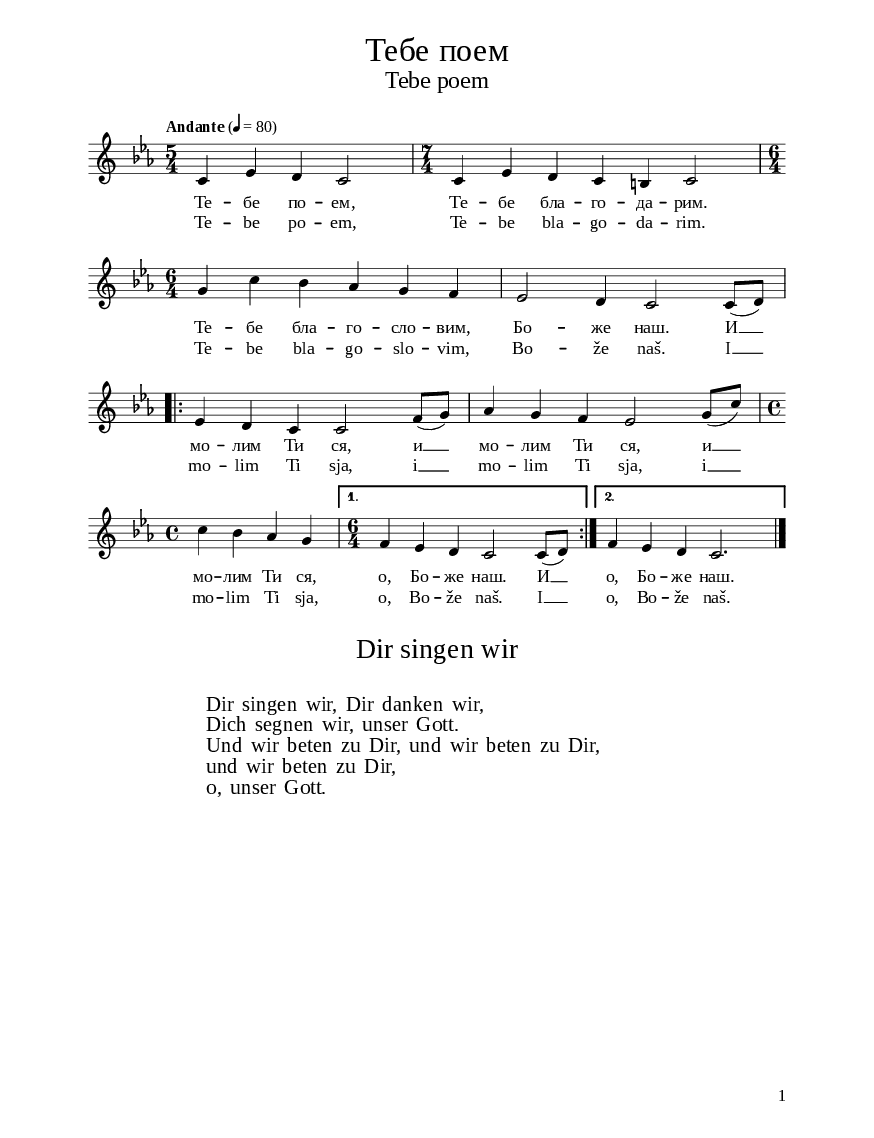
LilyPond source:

\version "2.24.1"

% include paper part and global functions
\include "include/globals.ily"

\bookpart {
  \label #'ref066_2
  \tocItem \markup "Тебе поем – Tebe poem"
  \include "include/bookpart-paper.ily"
  \score {
    \include "include/score-layout.ily"

    \new Voice \absolute  {
      \clef treble
      \key c \minor
      \time 5/4
      \tempoFunc "Andante" 4 "80"
      c'4 es'4 d'4 c'2 | \time 7/4 c'4 es'4 d'4 c'4 b4 c'2 |  \break
      \time 6/4 g'4 c''4 bes'4 as'4 g'4 f'4 |  es'2 d'4 c'2 c'8 ( d'8 ) | \break
      \repeat volta 2 {
        es'4 d'4 c'4 c'2 f'8 ( g'8 ) | as'4 g'4 f'4 es'2  g'8 ( c''8 ) | \time 4/4 \break
        c''4 bes'4 as'4 g'4
      } \alternative {
        { \time 6/4 f'4 es'4 d'4 c'2 c'8 ( d'8 ) }
        {
          f'4 \override Staff.BarLine.stencil = ##f es'4 d'4 c'2.
          \revert Staff.BarLine.stencil
          \bar "|."
        }
      }
    }

    \addlyrics {
      Те -- бе по -- ем, Те -- бе бла -- го -- да -- рим.
      Те -- бе бла -- го -- сло -- вим, Бо -- же наш.  И __
      мо -- лим Ти ся, и __  мо -- лим Ти ся,  и __
      мо -- лим Ти ся, o, Бо -- же наш. И __ o, Бо -- же наш.
    }

    \addlyrics {
      Te -- be po -- em, Te -- be bla -- go -- da -- rim.
      Te -- be bla -- go -- slo -- vim, Bo -- že naš.  I __
      mo -- lim Ti sja, i __  mo -- lim Ti sja,  i __
      mo -- lim Ti sja, o, Bo -- že naš. I __ o, Bo -- že naš.
    }
    \header {
      title = \titleFunc "Тебе поем" "Tebe poem"
    }

    \midi{}

  } % score




  % include foreign translation(s) of the song
  \version "2.22.1"

\markup \fill-line { \fontsize #deTitleFontSize "Dir singen wir" }
\markup \null
\markup \null
\markup \fontsize #deCoupletFontSize {
  \hspace #10
  \override #`(baseline-skip . ,deCoupletBaselineSkip)

  \column {
     \line { " " }
     
     \line { " "Dir singen wir, Dir danken wir,}
     
     \line { " "Dich segnen wir, unser Gott.}
     
     \line { " "Und wir beten zu Dir, und wir beten zu Dir,}
     \line { " " und wir beten zu Dir,}
     
     \line { " "o, unser Gott.}
     
       
    }
}


} % bookpart
